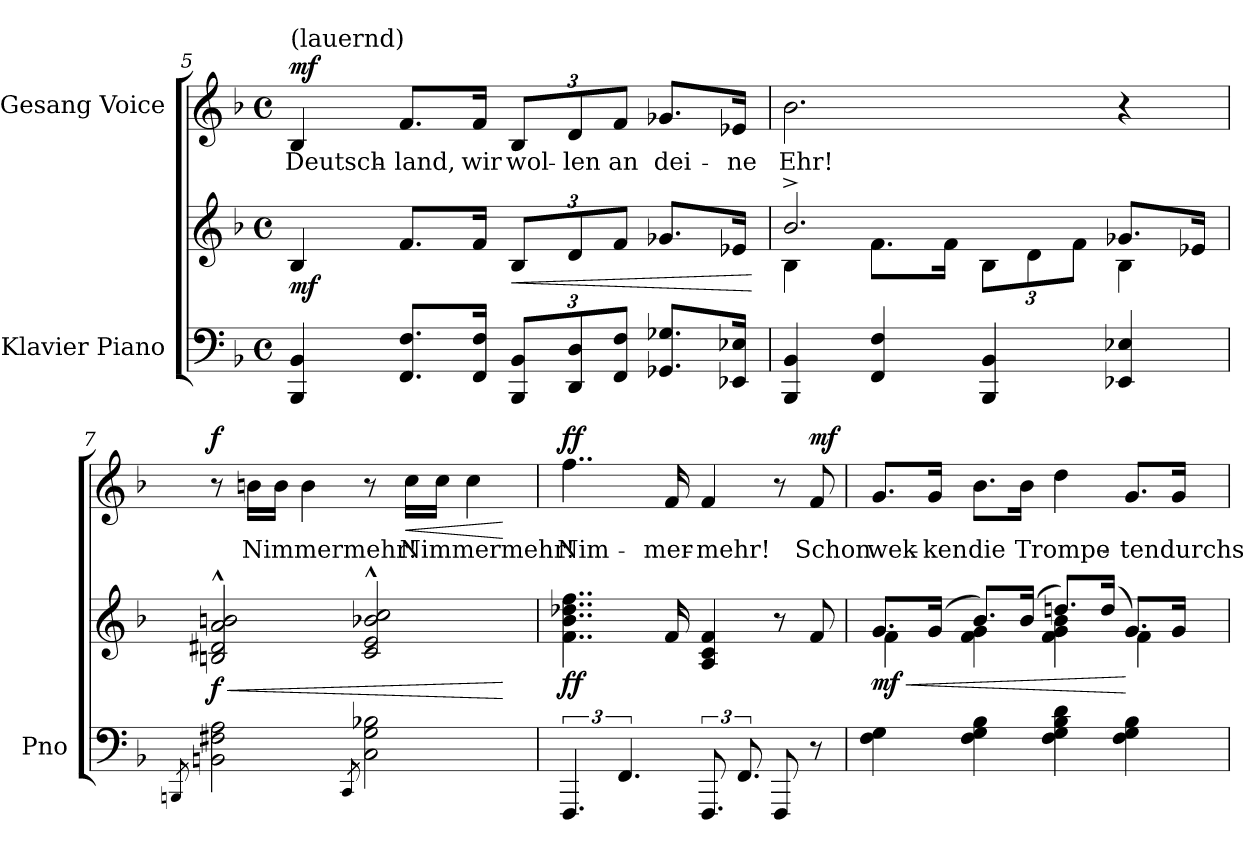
**kern	**kern	**dynam	**kern	**text	**dynam
*part2	*part2	*part2	*part1	*part1	*part1
*staff3	*staff2	*staff2/3	*staff1	*staff1	*staff1
*I"Klavier Piano	*	*	*I"Gesang Voice	*	*
*I'Pno	*	*	*	*	*
*clefF4	*clefG2	*	*clefG2	*	*
*k[b-]	*k[b-]	*	*k[b-]	*	*
*M4/4	*M4/4	*	*M4/4	*	*
*met(c)	*met(c)	*	*met(c)	*	*
=5	=5	=5	=5	=5	=5
!	!	!	!LO:TX:a:t=(lauernd)	!	!
!	!	!LO:DY:b	!	!LO:LY:b	!LO:DY:a
4BBB-/ 4BB-/	4B-/	mf	4B-/	Deutsch-	mf
!	!	!	!	!LO:LY:b	!
8.FF/ 8.F/L	8.f/L	.	8.f/L	-land,	.
!	!	!	!	!LO:LY:b	!
16FF/ 16F/Jk	16f/Jk	.	16f/Jk	wir	.
!	!	!LO:HP:b	!	!LO:LY:b	!
12BBB-/ 12BB-/L	12B-/L	<	12B-/L	wol-	.
!	!	!	!	!LO:LY:b	!
12DD/ 12D/	12d/	.	12d/	-len	.
!	!	!	!	!LO:LY:b	!
12FF/ 12F/J	12f/J	.	12f/J	an	.
!	!	!	!	!LO:LY:b	!
8.GG-X/ 8.G-X/L	8.g-X/L	.	8.g-X/L	dei-	.
!	!	!	!	!LO:LY:b	!
16EE-X/ 16E-X/Jk	16e-X/Jk	.	16e-X/Jk	-ne	.
.	.	[	.	.	.
=6	=6	=6	=6	=6	=6
*	*^	*	*	*	*
!	!	!	!	!	!LO:LY:b	!
4BBB-/ 4BB-/	2.b-^/	4B-\	.	2.b-\	Ehr!	.
4FF/ 4F/	.	8.f\L	.	.	.	.
.	.	16f\Jk	.	.	.	.
*	*	*Xbrackettup	*	*	*	*
4BBB-/ 4BB-/	.	12B-\L	.	.	.	.
.	.	12d\	.	.	.	.
.	.	12f\J	.	.	.	.
4EE-X/ 4E-X/	8.g-X/L	4B-\	.	4r	.	.
.	16e-X/Jk	.	.	.	.	.
*	*v	*v	*	*	*	*
=7	=7	=7	=7	=7	=7
8qBBBn/	.	.	.	.	.
!	!	!LO:HP:b	!	!	!
!	!	!LO:DY:n=1:b	!	!	!LO:DY:a
2BBn\ 2F#X\ 2A\	2Bn/^^ 2d#X/^^ 2a/^^ 2bn/^^	< f	8r	.	f
!	!	!	!	!LO:LY:b	!
.	.	.	16bn\LL	Nimmermehr!	.
.	.	.	16b\JJ	.	.
.	.	.	4b\	.	.
8qCC/	.	.	.	.	.
2C\ 2G\ 2B-X\	2c/^^ 2e/^^ 2b-X/^^ 2cc/^^	.	8r	.	.
!	!	!	!	!LO:LY:b	!LO:HP:b
.	.	.	16cc\LL	Nimmermehr!	<
.	.	.	16cc\JJ	.	.
.	.	.	4cc\	.	.
.	.	[	.	.	[
!!LO:LB:g=z
=8	=8	=8	=8	=8	=8
!	!	!LO:DY:b	!	!LO:LY:b	!LO:DY:a
6.FFF/	4..f\ 4..b-\ 4..dd-X\ 4..ff\	ff	4..ff\	Nim-	ff
6.FF/	.	.	.	.	.
!	!	!	!	!LO:LY:b	!
.	16f/	.	16f/	-mer-	.
!	!	!	!	!LO:LY:b	!
12.FFF/	4A/ 4c/ 4f/	.	4f/	-mehr!	.
12.FF/	.	.	.	.	.
8FFF/	8r	.	8r	.	.
!	!	!	!	!LO:LY:b	!LO:DY:a
8r	8f/	.	8f/	Schon	mf
=9	=9	=9	=9	=9	=9
!	!	!LO:HP:b	!	!LO:LY:b	!
*	*^	*	*	*	*
!	!	!	!LO:DY:n=1:b	!	!	!
4F\ 4G\	8.g/L	4f\	< mf	8.g/L	wek-	.
!	!	!	!	!	!LO:LY:b	!
.	(16g/Jk	.	.	16g/Jk	-ken	.
!	!	!	!	!	!LO:LY:b	!
4F\ 4G\ 4B-\	8.b-/L)	4f\ 4g\	.	8.b-\L	die	.
!	!	!	!	!	!LO:LY:b	!
.	(16b-/Jk	.	.	16b-\Jk	Trompe-	.
4F\ 4G\ 4B-\ 4d\	8.ddn/L)	4f\ 4g\ 4b-\	.	4dd\	.	.
.	(16dd/Jk	.	.	.	.	.
!	!	!	!	!	!LO:LY:b	!
4F\ 4G\ 4B-\	8.g/L)	4f\	[	8.g/L	-ten	.
!	!	!	!	!	!LO:LY:b	!
.	16g/Jk	.	.	16g/Jk	durchs	.
*	*v	*v	*	*	*	*
=	=	=	=	=	=
*-	*-	*-	*-	*-	*-
